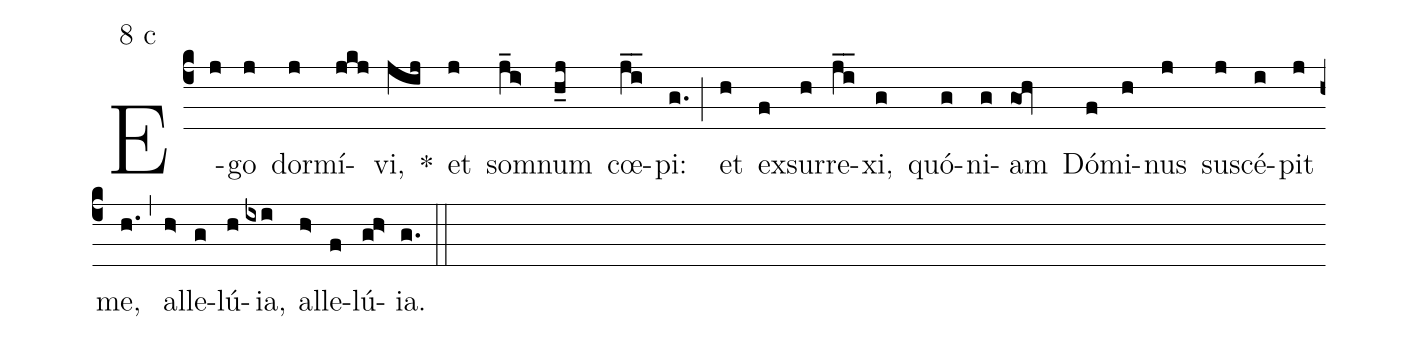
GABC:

mode:8 c;
%%
(c4) E(j)go(j) dor(j)mí(jkj)vi,(jij) *() et(j) som(j_i>)num(h_j) cœ(j_i_)pi:(g.) (;) et(h) ex(f)sur(h)re(j_i_)xi,(g) quó(g)ni(g)am(goh) Dó(f)mi(h)nus(j) sus(j)cé(i)pit(j) me,(h.) (,) al(h>)le(g)lú(h){ia},(ixi) al(h>)le(f)lú(gh>){ia}.(g.) (::)
